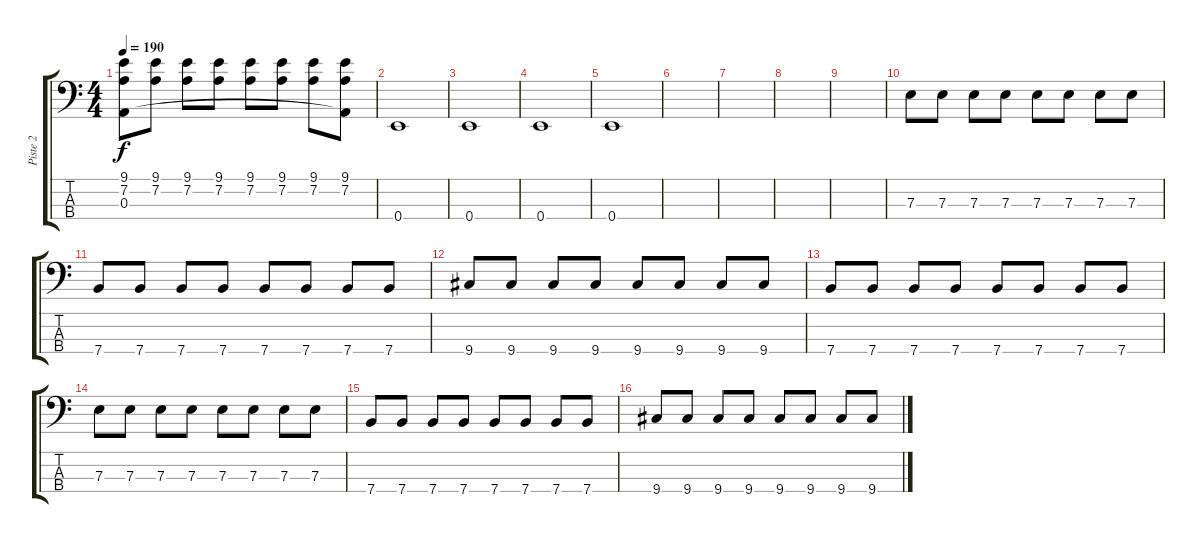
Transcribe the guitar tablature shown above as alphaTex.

\track ("Piste 2" "Piste 2") {instrument electricbasspick}
\staff {score tabs}
\tuning (G2 D2 A1 E1) {hide}
\ts (4 4)
\tempo 190
\clef f4
\ks c
(9.1 7.2 0.3).8{dy f} (9.1 7.2).8 (9.1 7.2).8 (9.1 7.2).8 (9.1 7.2).8 (9.1 7.2).8 (9.1 7.2).8 (9.1 7.2 0.3{t}).8 |
0.4.1 |
0.4.1 |
0.4.1 |
0.4.1 |
|
|
|
|
7.3.8 7.3.8 7.3.8 7.3.8 7.3.8 7.3.8 7.3.8 7.3.8 |
7.4.8 7.4.8 7.4.8 7.4.8 7.4.8 7.4.8 7.4.8 7.4.8 |
9.4.8 9.4.8 9.4.8 9.4.8 9.4.8 9.4.8 9.4.8 9.4.8 |
7.4.8 7.4.8 7.4.8 7.4.8 7.4.8 7.4.8 7.4.8 7.4.8 |
7.3.8 7.3.8 7.3.8 7.3.8 7.3.8 7.3.8 7.3.8 7.3.8 |
7.4.8 7.4.8 7.4.8 7.4.8 7.4.8 7.4.8 7.4.8 7.4.8 |
9.4.8 9.4.8 9.4.8 9.4.8 9.4.8 9.4.8 9.4.8 9.4.8
